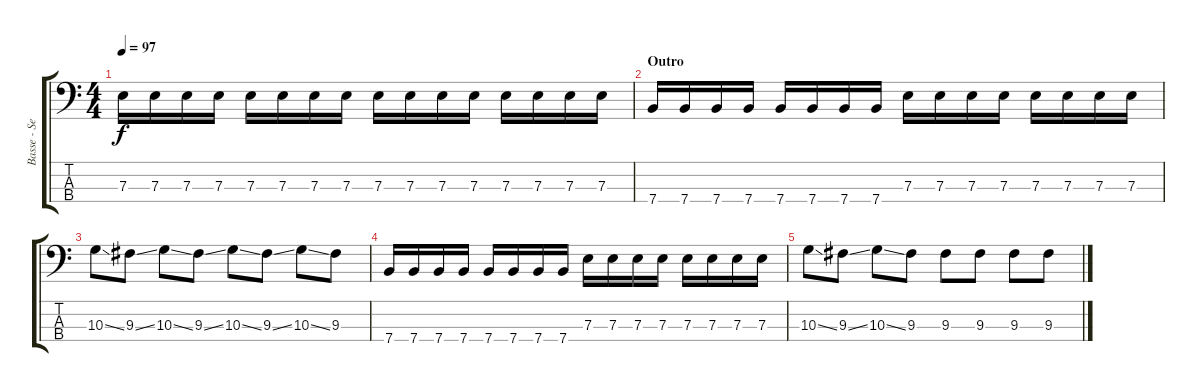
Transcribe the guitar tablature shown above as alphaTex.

\track ("Basse - Seb" "Basse - Se") {instrument electricbassfinger}
\staff {score tabs}
\tuning (G2 D2 A1 E1) {hide}
\ts (4 4)
\tempo 97
\clef f4
\ks c
7.3.16{dy f} 7.3.16 7.3.16 7.3.16 7.3.16 7.3.16 7.3.16 7.3.16 7.3.16 7.3.16 7.3.16 7.3.16 7.3.16 7.3.16 7.3.16 7.3.16 |
\section ("" "Outro")
7.4.16 7.4.16 7.4.16 7.4.16 7.4.16 7.4.16 7.4.16 7.4.16 7.3.16 7.3.16 7.3.16 7.3.16 7.3.16 7.3.16 7.3.16 7.3.16 |
10.3{ss}.8 9.3{ss}.8 10.3{ss}.8 9.3{ss}.8 10.3{ss}.8 9.3{ss}.8 10.3{ss}.8 9.3.8 |
7.4.16 7.4.16 7.4.16 7.4.16 7.4.16 7.4.16 7.4.16 7.4.16 7.3.16 7.3.16 7.3.16 7.3.16 7.3.16 7.3.16 7.3.16 7.3.16 |
10.3{ss}.8 9.3{ss}.8 10.3{ss}.8 9.3.8 9.3.8 9.3.8 9.3.8 9.3.8
